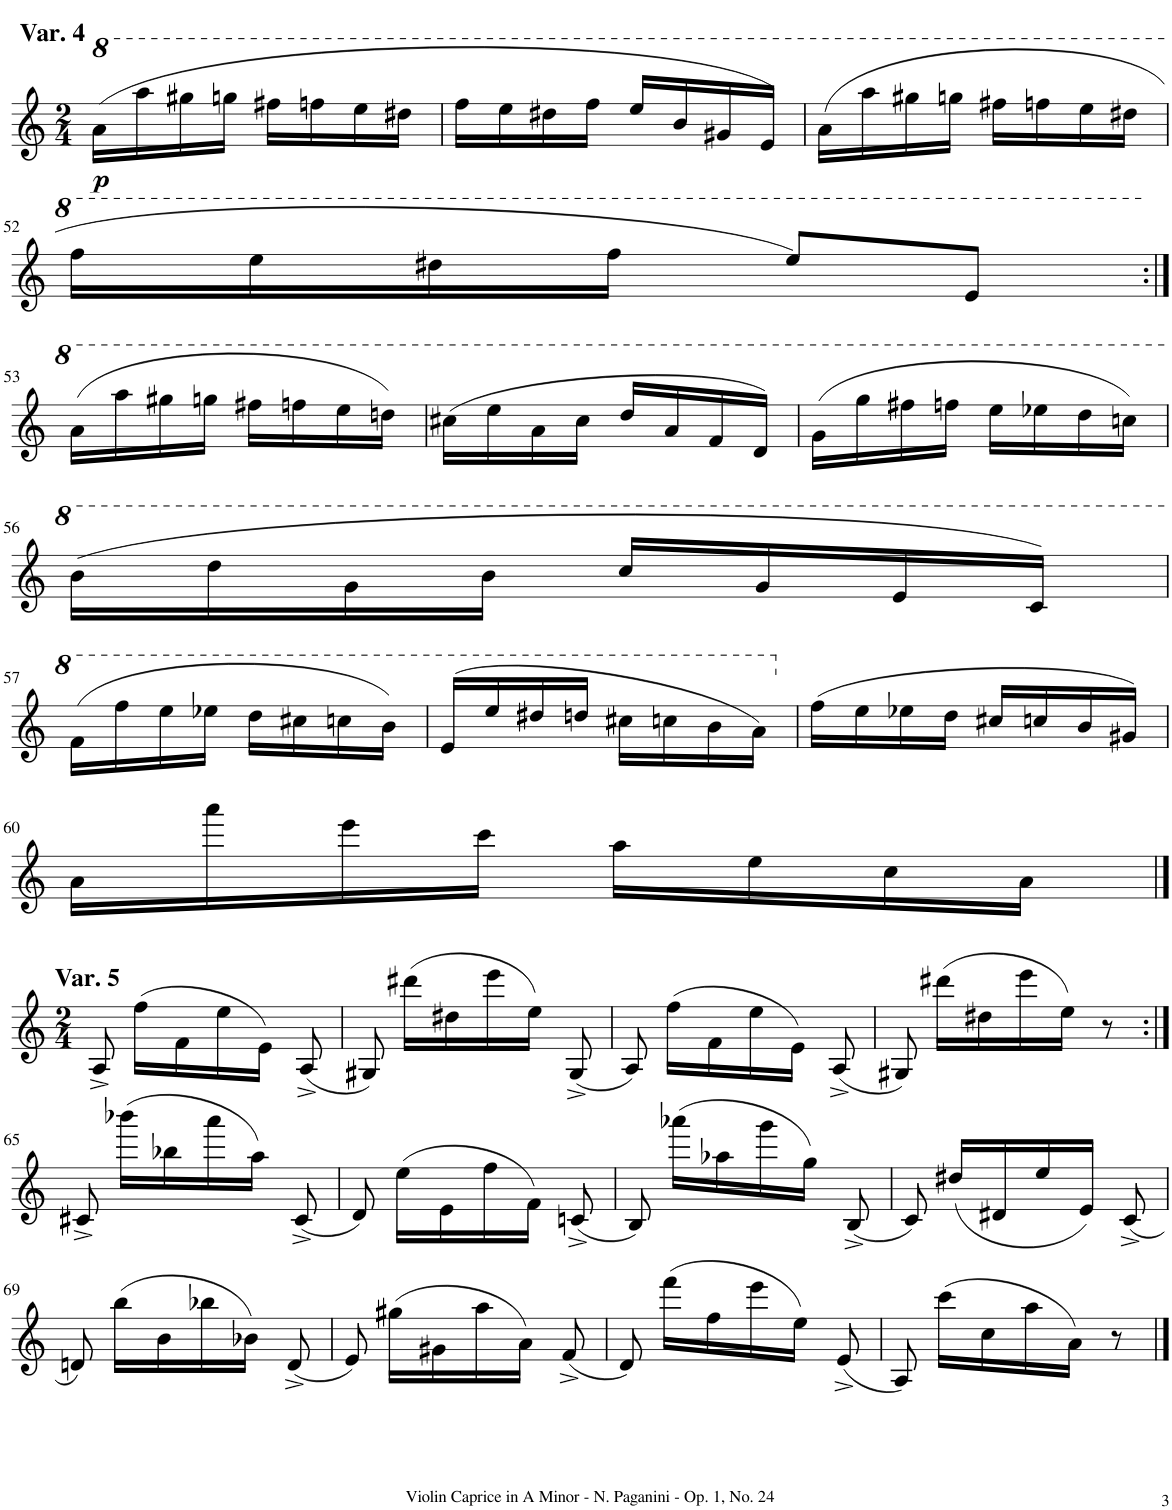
**kern	**dynam
*part1	*part1
*staff1	*staff1
*I"Violin	*
*I'Vln.	*
!!LO:PB:g=z
*clefG2	*
*k[]	*
*M2/4	*
*8va	*
=49	=49
!LO:TX:a:B:t=Var. 4	!
!	!LO:DY:b
(16aa\LL	p
16aaa\	.
16ggg#X\	.
16gggn\JJ	.
16fff#X\LL	.
16fffn\	.
16eee\	.
16ddd#X\JJ	.
=50	=50
16fff\LL	.
16eee\	.
16ddd#X\	.
16fff\JJ	.
16eee/LL	.
16bb/	.
16gg#X/	.
16ee/JJ)	.
=51	=51
(16aa\LL	.
16aaa\	.
16ggg#X\	.
16gggn\JJ	.
16fff#X\LL	.
16fffn\	.
16eee\	.
16ddd#X\JJ	.
!!LO:LB:g=z
=52	=52
16fff\LL	.
16eee\	.
16ddd#X\	.
16fff\JJ	.
8eee/L)	.
8ee/J	.
!!LO:LB:g=z
=53:|!	=53:|!
(16aa\LL	.
16aaa\	.
16ggg#X\	.
16gggn\JJ	.
16fff#X\LL	.
16fffn\	.
16eee\	.
16dddn\JJ)	.
=54	=54
(16ccc#X\LL	.
16eee\	.
16aa\	.
16ccc#\JJ	.
16ddd/LL	.
16aa/	.
16ff/	.
16dd/JJ)	.
=55	=55
(16gg\LL	.
16ggg\	.
16fff#X\	.
16fffn\JJ	.
16eee\LL	.
16eee-X\	.
16ddd\	.
16cccn\JJ)	.
!!LO:LB:g=z
=56	=56
(16bb\LL	.
16ddd\	.
16gg\	.
16bb\JJ	.
16ccc/LL	.
16gg/	.
16ee/	.
16cc/JJ)	.
!!LO:LB:g=z
=57	=57
(16ff\LL	.
16fff\	.
16eee\	.
16eee-X\JJ	.
16ddd\LL	.
16ccc#X\	.
16cccn\	.
16bb\JJ)	.
=58	=58
(16ee/LL	.
16eee/	.
16ddd#X/	.
16dddn/JJ	.
16ccc#X\LL	.
16cccn\	.
16bb\	.
16aa\JJ)	.
=59	=59
*X8va	*
(16ff\LL	.
16ee\	.
16ee-X\	.
16dd\JJ	.
16cc#X/LL	.
16ccn/	.
16b/	.
16g#X/JJ)	.
!!LO:LB:g=z
=60	=60
16a\LL	.
16aaa\	.
16eee\	.
16ccc\JJ	.
16aa\LL	.
16ee\	.
16cc\	.
16a\JJ	.
!!LO:LB:g=z
==61	==61
*M2/4	*
!LO:TX:a:B:t=Var. 5	!
8A^/	.
(16ff\LL	.
16f\	.
16ee\	.
16e\JJ)	.
(8A^/	.
=62	=62
8G#X/)	.
(16ddd#X\LL	.
16dd#X\	.
16eee\	.
16ee\JJ)	.
(8G#^/	.
=63	=63
8A/)	.
(16ff\LL	.
16f\	.
16ee\	.
16e\JJ)	.
(8A^/	.
=64	=64
8G#X/)	.
(16ddd#X\LL	.
16dd#X\	.
16eee\	.
16ee\JJ)	.
8r	.
!!LO:LB:g=z
=65:|!	=65:|!
8c#X^/	.
(16bbb-X\LL	.
16bb-X\	.
16aaa\	.
16aa\JJ)	.
(8c#^/	.
=66	=66
8d/)	.
(16ee\LL	.
16e\	.
16ff\	.
16f\JJ)	.
(8cn^/	.
=67	=67
8B/)	.
(16aaa-X\LL	.
16aa-X\	.
16ggg\	.
16gg\JJ)	.
(8B^/	.
=68	=68
8c/)	.
(16dd#X/LL	.
16d#X/	.
16ee/	.
16e/JJ)	.
(8c^/	.
!!LO:LB:g=z
=69	=69
8dn/)	.
(16bb\LL	.
16b\	.
16bb-X\	.
16b-X\JJ)	.
(8d^/	.
=70	=70
8e/)	.
(16gg#X\LL	.
16g#X\	.
16aa\	.
16a\JJ)	.
(8f^/	.
=71	=71
8d/)	.
(16fff\LL	.
16ff\	.
16eee\	.
16ee\JJ)	.
(8e^/	.
=72	=72
8A/)	.
(16ccc\LL	.
16cc\	.
16aa\	.
16a\JJ)	.
8r	.
==	==
*-	*-
